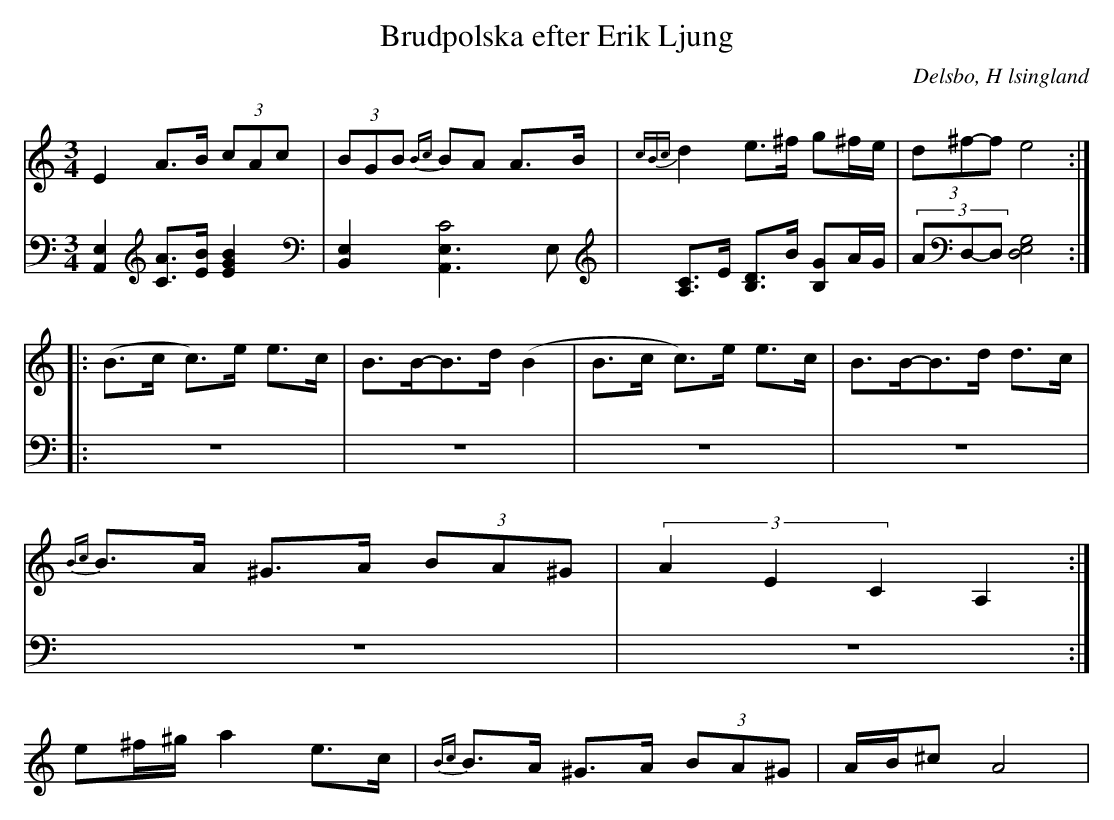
X:1
T: Brudpolska efter Erik Ljung
Q: 105
O: Delsbo, H lsingland
M: 3/4
L: 1/8
K: Am
V:1
V:2
V:1
E2 A>B (3cAc| (3BGB {Bc}BA A>B|{cBc}d2 e>^f g^f/e/|(3d^f-f e4 :|
|:(B>c c)>e e>c|B>B-B>d (B2|B>c c)>e e>c|B>B-B>d d>c|
{Bc}B>A ^G>A (3BA^G|(3A2E2C2 A,2:|
e^f/^g/ a2 e>c|{Bc}B>A ^G>A (3BA^G|A/B/^c A4|
V:2
[A,,2E,2] [AC]>[BE] [B2E2G2]|[B,,2E,2] [A,,3C4E,3]E,|[A,C]>E [B,D]>B [B,G]A/G/|(3AD,-D, [E,4G,4D,4]:|
|:z6|z6|z6|z6|
z6|z6:|
